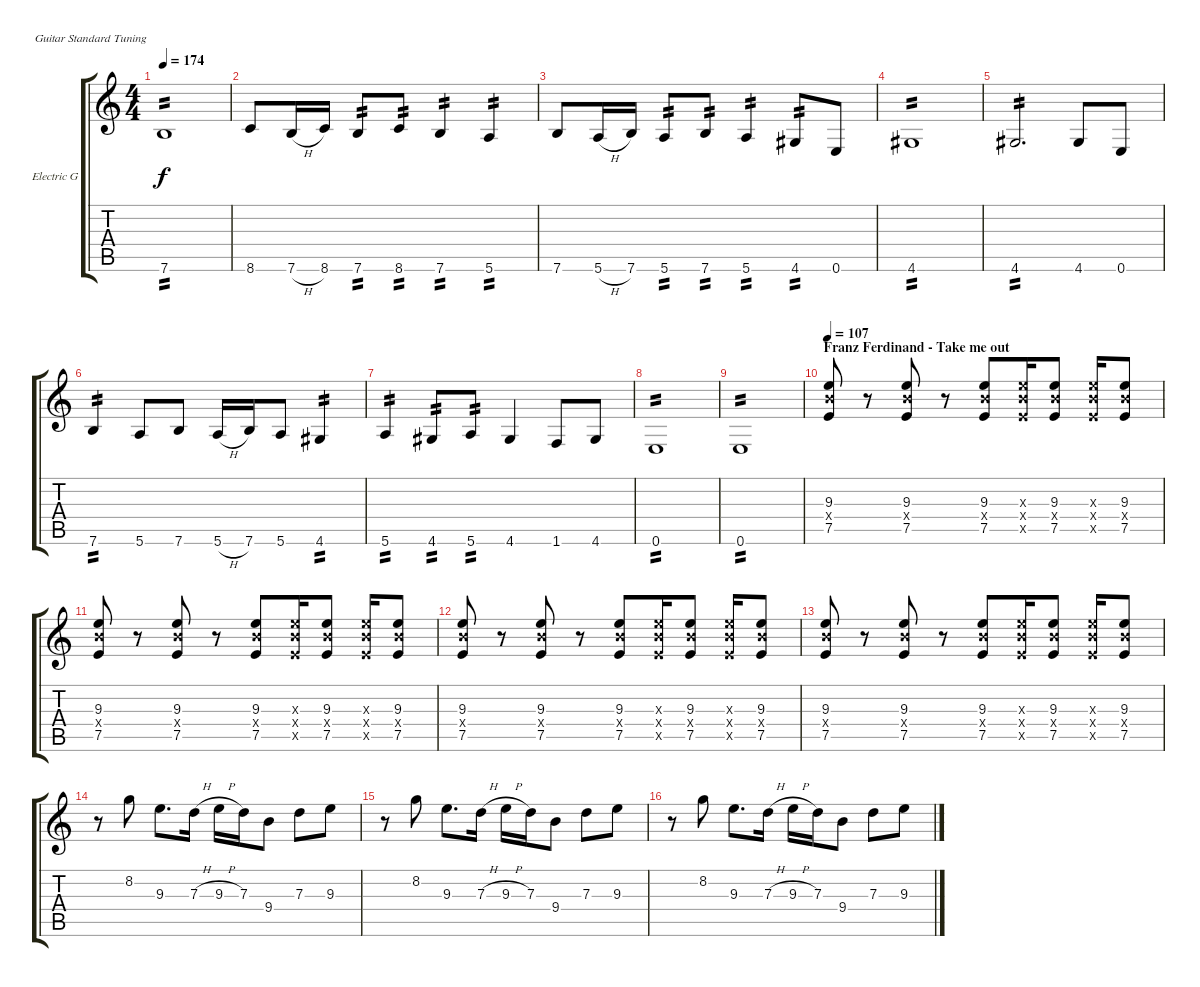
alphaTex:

\defaultSystemsLayout 4
\bracketExtendMode groupsimilarinstruments
\firstSystemTrackNameOrientation horizontal
\otherSystemsTrackNameOrientation horizontal
\track ("Electric Guitar" "Electric G") {instrument electricguitarclean}
\staff {score tabs}
\tuning (E4 B3 G3 D3 A2 E2)
\ts (4 4)
\tempo 174
\clef g2
\ks c
7.6.1{tp 2 dy f} |
8.6.8 7.6{h}.16 8.6.16 7.6.8{tp 2} 8.6.8{tp 2} 7.6.4{tp 2} 5.6.4{tp 2} |
7.6.8 5.6{h}.16 7.6.16 5.6.8{tp 2} 7.6.8{tp 2} 5.6.4{tp 2} 4.6.8{tp 2} 0.6.8 |
4.6.1{tp 2} |
4.6.2{d tp 2} 4.6.8 0.6.8 |
7.6.4{tp 2} 5.6.8 7.6.8 5.6{h}.16 7.6.16 5.6.8 4.6.4{tp 2} |
5.6.4{tp 2} 4.6.8{tp 2} 5.6.8{tp 2} 4.6.4 1.6.8 4.6.8 |
0.6.1{tp 2} |
0.6.1{tp 2} |
\section ("" "Franz Ferdinand - Take me out")
\tempo 107
(9.3 9.4{x} 7.5).8 r.8 (9.3 9.4{x} 7.5).8 r.8 (9.3 9.4{x} 7.5).8 (9.3{x} 9.4{x} 7.5{x}).16 (9.3 9.4{x} 7.5).8 (9.3{x} 9.4{x} 7.5{x}).16 (9.3 9.4{x} 7.5).8 |
(9.3 9.4{x} 7.5).8 r.8 (9.3 9.4{x} 7.5).8 r.8 (9.3 9.4{x} 7.5).8 (9.3{x} 9.4{x} 7.5{x}).16 (9.3 9.4{x} 7.5).8 (9.3{x} 9.4{x} 7.5{x}).16 (9.3 9.4{x} 7.5).8 |
(9.3 9.4{x} 7.5).8 r.8 (9.3 9.4{x} 7.5).8 r.8 (9.3 9.4{x} 7.5).8 (9.3{x} 9.4{x} 7.5{x}).16 (9.3 9.4{x} 7.5).8 (9.3{x} 9.4{x} 7.5{x}).16 (9.3 9.4{x} 7.5).8 |
(9.3 9.4{x} 7.5).8 r.8 (9.3 9.4{x} 7.5).8 r.8 (9.3 9.4{x} 7.5).8 (9.3{x} 9.4{x} 7.5{x}).16 (9.3 9.4{x} 7.5).8 (9.3{x} 9.4{x} 7.5{x}).16 (9.3 9.4{x} 7.5).8 |
r.8 8.2.8 9.3.8{d} 7.3{h}.16 9.3{h}.16 7.3.16 9.4.8 7.3.8 9.3.8 |
r.8 8.2.8 9.3.8{d} 7.3{h}.16 9.3{h}.16 7.3.16 9.4.8 7.3.8 9.3.8 |
r.8 8.2.8 9.3.8{d} 7.3{h}.16 9.3{h}.16 7.3.16 9.4.8 7.3.8 9.3.8
